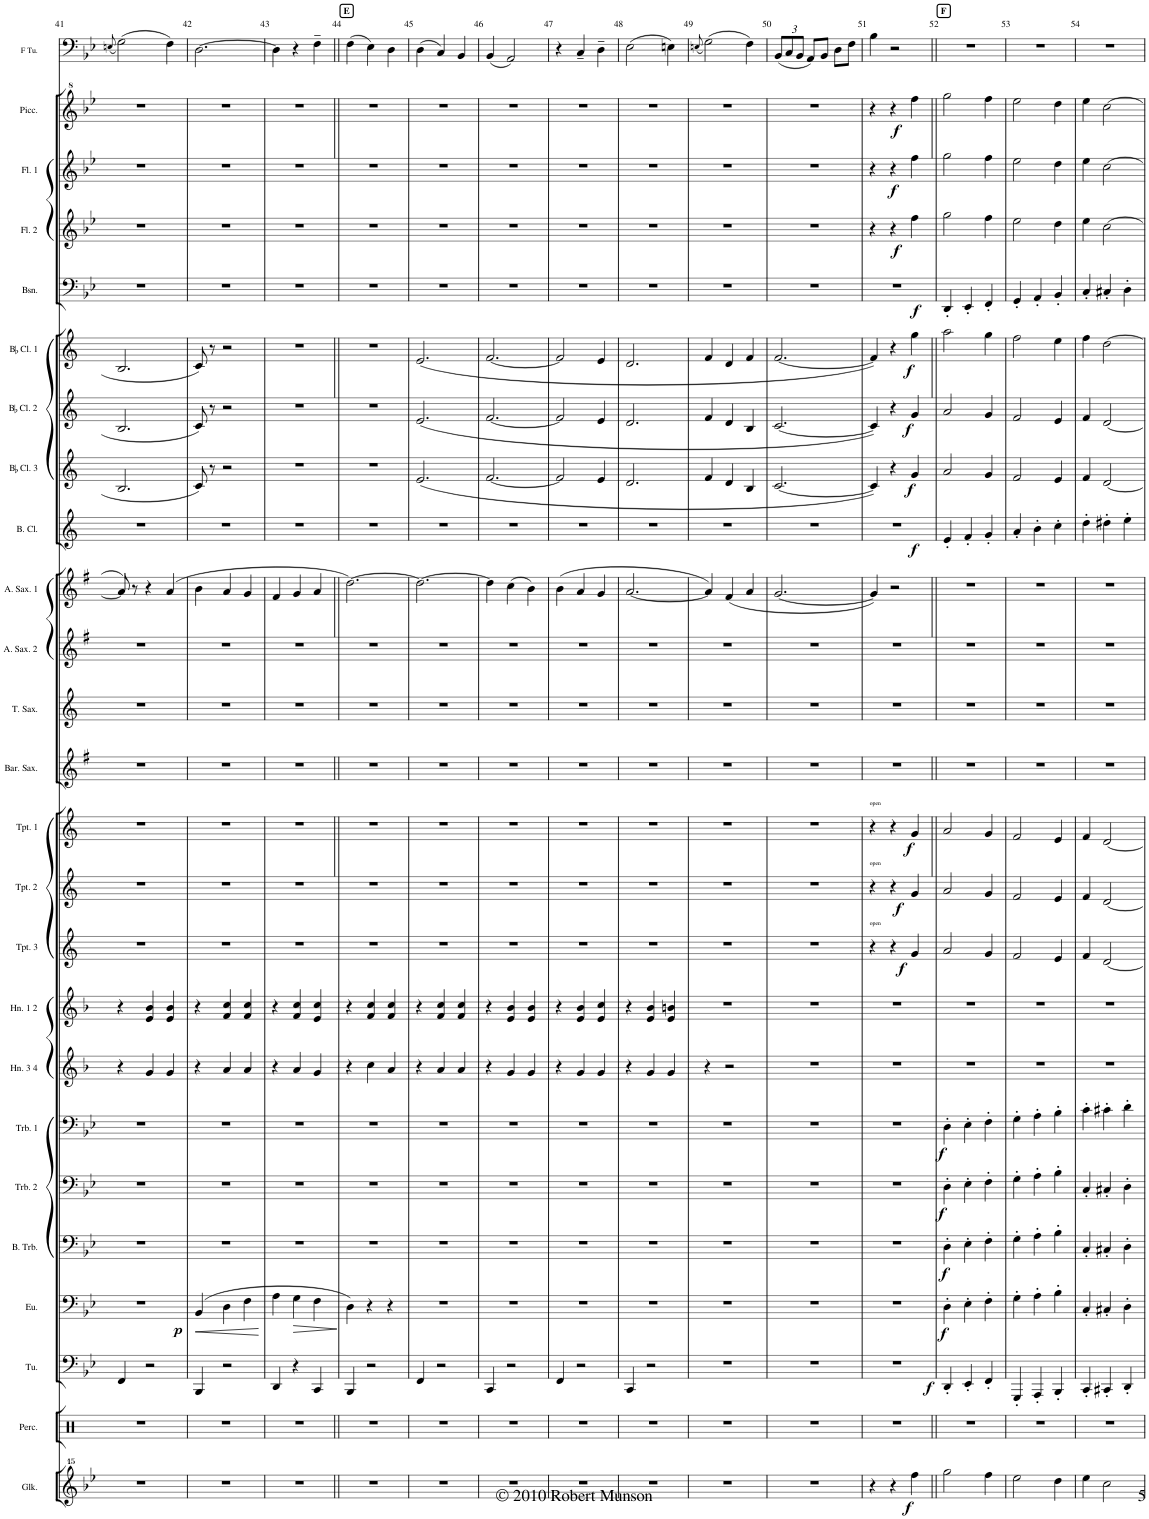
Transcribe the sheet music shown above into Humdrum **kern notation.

**kern	**dynam	**kern	**kern	**dynam	**kern	**dynam	**kern	**dynam	**kern	**dynam	**kern	**dynam	**kern	**kern	**kern	**dynam	**kern	**dynam	**kern	**dynam	**kern	**kern	**kern	**kern	**kern	**dynam	**kern	**dynam	**kern	**dynam	**kern	**dynam	**kern	**dynam	**kern	**dynam	**kern	**dynam	**kern	**dynam	**kern
*part25	*part25	*part24	*part23	*part23	*part22	*part22	*part21	*part21	*part20	*part20	*part19	*part19	*part18	*part17	*part16	*part16	*part15	*part15	*part14	*part14	*part13	*part12	*part11	*part10	*part9	*part9	*part8	*part8	*part7	*part7	*part6	*part6	*part5	*part5	*part4	*part4	*part3	*part3	*part2	*part2	*part1
*staff25	*staff25	*staff24	*staff23	*staff23	*staff22	*staff22	*staff21	*staff21	*staff20	*staff20	*staff19	*staff19	*staff18	*staff17	*staff16	*staff16	*staff15	*staff15	*staff14	*staff14	*staff13	*staff12	*staff11	*staff10	*staff9	*staff9	*staff8	*staff8	*staff7	*staff7	*staff6	*staff6	*staff5	*staff5	*staff4	*staff4	*staff3	*staff3	*staff2	*staff2	*staff1
*I"Glockenspiel	*	*I"Percussion	*I"Tuba	*	*I"Euphonium	*	*I"Bass Trombone	*	*I"Trombone 2	*	*I"Trombone 1	*	*I"Horn 3 4	*I"Horn 1 2	*I"BaccidentalFlat Trumpet 3	*	*I"BaccidentalFlat Trumpet 2	*	*I"BaccidentalFlat Trumpet 1	*	*I"Baritone Saxophone	*I"Tenor Saxophone	*I"Alto Saxophone 2	*I"Alto Saxophone 1	*I"Bass Clarinet	*	*I"BaccidentalFlat Clarinet 3	*	*I"BaccidentalFlat Clarinet 2	*	*I"BaccidentalFlat Clarinet 1	*	*I"Bassoon	*	*I"Flute 2	*	*I"Flute 1	*	*I"Piccolo	*	*I"Solo F Tuba
*I'Glk.	*	*I'Perc.	*I'Tu.	*	*I'Eu.	*	*I'B. Trb.	*	*I'Trb. 2	*	*I'Trb. 1	*	*I'Hn. 3 4	*I'Hn. 1 2	*I'Tpt. 3	*	*I'Tpt. 2	*	*I'Tpt. 1	*	*I'Bar. Sax.	*I'T. Sax.	*I'A. Sax. 2	*I'A. Sax. 1	*I'B. Cl.	*	*I'BaccidentalFlat Cl. 3	*	*I'BaccidentalFlat Cl. 2	*	*I'BaccidentalFlat Cl. 1	*	*I'Bsn.	*	*I'Fl. 2	*	*I'Fl. 1	*	*I'Picc.	*	*I'F Tu.
!!LO:PB:g=z
*clefG^^2	*	*clefX	*clefF4	*	*clefF4	*	*clefF4	*	*clefF4	*	*clefF4	*	*clefG2	*clefG2	*clefG2	*	*clefG2	*	*clefG2	*	*clefG2	*clefG2	*clefG2	*clefG2	*clefG2	*	*clefG2	*	*clefG2	*	*clefG2	*	*clefF4	*	*clefG2	*	*clefG2	*	*clefG^2	*	*clefF4
*	*	*	*	*	*	*	*	*	*	*	*	*	*Trd4c7	*Trd4c7	*Trd1c2	*	*Trd1c2	*	*Trd1c2	*	*Trd12c21	*Trd8c14	*Trd5c9	*Trd5c9	*Trd8c14	*	*Trd1c2	*	*Trd1c2	*	*Trd1c2	*	*	*	*	*	*	*	*Trd-7c-12	*	*
*k[b-e-]	*	*k[]	*k[b-e-]	*	*k[b-e-]	*	*k[b-e-]	*	*k[b-e-]	*	*k[b-e-]	*	*k[b-]	*k[b-]	*k[]	*	*k[]	*	*k[]	*	*k[f#]	*k[]	*k[f#]	*k[f#]	*k[]	*	*k[]	*	*k[]	*	*k[]	*	*k[b-e-]	*	*k[b-e-]	*	*k[b-e-]	*	*k[b-e-]	*	*k[b-e-]
*M3/4	*	*M3/4	*M3/4	*	*M3/4	*	*M3/4	*	*M3/4	*	*M3/4	*	*M3/4	*M3/4	*M3/4	*	*M3/4	*	*M3/4	*	*M3/4	*M3/4	*M3/4	*M3/4	*M3/4	*	*M3/4	*	*M3/4	*	*M3/4	*	*M3/4	*	*M3/4	*	*M3/4	*	*M3/4	*	*M3/4
=41	=41	=41	=41	=41	=41	=41	=41	=41	=41	=41	=41	=41	=41	=41	=41	=41	=41	=41	=41	=41	=41	=41	=41	=41	=41	=41	=41	=41	=41	=41	=41	=41	=41	=41	=41	=41	=41	=41	=41	=41	=41
.	.	.	.	.	.	.	.	.	.	.	.	.	.	.	.	.	.	.	.	.	.	.	.	.	.	.	.	.	.	.	.	.	.	.	.	.	.	.	.	.	(8qEn/
2.r	.	2.r	4FF/	.	2.r	.	2.r	.	2.r	.	2.r	.	4r	4r	2.r	.	2.r	.	2.r	.	2.r	2.r	2.r	8a/]	2.r	.	2.B/	.	2.B/	.	2.B/	.	2.r	.	2.r	.	2.r	.	2.r	.	(2G\)
.	.	.	.	.	.	.	.	.	.	.	.	.	.	.	.	.	.	.	.	.	.	.	.	8r	.	.	.	.	.	.	.	.	.	.	.	.	.	.	.	.	.
.	.	.	2r	.	.	.	.	.	.	.	.	.	4g/	4e/ 4b-/	.	.	.	.	.	.	.	.	.	4r	.	.	.	.	.	.	.	.	.	.	.	.	.	.	.	.	.
.	.	.	.	.	.	.	.	.	.	.	.	.	4g/	4e/ 4b-/	.	.	.	.	.	.	.	.	.	(4a/	.	.	.	.	.	.	.	.	.	.	.	.	.	.	.	.	4F\)
=42	=42	=42	=42	=42	=42	=42	=42	=42	=42	=42	=42	=42	=42	=42	=42	=42	=42	=42	=42	=42	=42	=42	=42	=42	=42	=42	=42	=42	=42	=42	=42	=42	=42	=42	=42	=42	=42	=42	=42	=42	=42
!	!	!	!	!	!	!LO:HP:b	!	!	!	!	!	!	!	!	!	!	!	!	!	!	!	!	!	!	!	!	!	!	!	!	!	!	!	!	!	!	!	!	!	!	!
!	!	!	!	!	!	!LO:DY:n=1:b	!	!	!	!	!	!	!	!	!	!	!	!	!	!	!	!	!	!	!	!	!	!	!	!	!	!	!	!	!	!	!	!	!	!	!
2.r	.	2.r	4BBB-/	.	(4BB-/	< p	2.r	.	2.r	.	2.r	.	4r	4r	2.r	.	2.r	.	2.r	.	2.r	2.r	2.r	4b\	2.r	.	8c/	.	8c/	.	8c/	.	2.r	.	2.r	.	2.r	.	2.r	.	[2.D\
.	.	.	.	.	.	.	.	.	.	.	.	.	.	.	.	.	.	.	.	.	.	.	.	.	.	.	8r	.	8r	.	8r	.	.	.	.	.	.	.	.	.	.
.	.	.	2r	.	4D\	.	.	.	.	.	.	.	4a/	4f/ 4cc/	.	.	.	.	.	.	.	.	.	4a/	.	.	2r	.	2r	.	2r	.	.	.	.	.	.	.	.	.	.
.	.	.	.	.	4F\	.	.	.	.	.	.	.	4a/	4f/ 4cc/	.	.	.	.	.	.	.	.	.	4g/	.	.	.	.	.	.	.	.	.	.	.	.	.	.	.	.	.
.	.	.	.	.	.	[	.	.	.	.	.	.	.	.	.	.	.	.	.	.	.	.	.	.	.	.	.	.	.	.	.	.	.	.	.	.	.	.	.	.	.
=43	=43	=43	=43	=43	=43	=43	=43	=43	=43	=43	=43	=43	=43	=43	=43	=43	=43	=43	=43	=43	=43	=43	=43	=43	=43	=43	=43	=43	=43	=43	=43	=43	=43	=43	=43	=43	=43	=43	=43	=43	=43
2.r	.	2.r	4DD/	.	4A\	.	2.r	.	2.r	.	2.r	.	4r	4r	2.r	.	2.r	.	2.r	.	2.r	2.r	2.r	4f#/	2.r	.	2.r	.	2.r	.	2.r	.	2.r	.	2.r	.	2.r	.	2.r	.	4D\]
!	!	!	!	!	!	!LO:HP:b	!	!	!	!	!	!	!	!	!	!	!	!	!	!	!	!	!	!	!	!	!	!	!	!	!	!	!	!	!	!	!	!	!	!	!
.	.	.	4r	.	4G\	>	.	.	.	.	.	.	4a/	4f/ 4cc/	.	.	.	.	.	.	.	.	.	4g/	.	.	.	.	.	.	.	.	.	.	.	.	.	.	.	.	4r
.	.	.	4CC/	.	4F\	.	.	.	.	.	.	.	4g/	4e/ 4cc/	.	.	.	.	.	.	.	.	.	4a/	.	.	.	.	.	.	.	.	.	.	.	.	.	.	.	.	4F~\
.	.	.	.	.	.	]	.	.	.	.	.	.	.	.	.	.	.	.	.	.	.	.	.	.	.	.	.	.	.	.	.	.	.	.	.	.	.	.	.	.	.
=44||	=44||	=44||	=44||	=44||	=44||	=44||	=44||	=44||	=44||	=44||	=44||	=44||	=44||	=44||	=44||	=44||	=44||	=44||	=44||	=44||	=44||	=44||	=44||	=44||	=44||	=44||	=44||	=44||	=44||	=44||	=44||	=44||	=44||	=44||	=44||	=44||	=44||	=44||	=44||	=44||	=44||
!	!	!	!	!	!	!	!	!	!	!	!	!	!	!	!	!	!	!	!	!	!	!	!	!	!	!	!	!	!	!	!	!	!	!	!	!	!	!	!	!	!LO:TX:a:B:t=E
2.r	.	2.r	4BBB-/	.	4D\)	.	2.r	.	2.r	.	2.r	.	4r	4r	2.r	.	2.r	.	2.r	.	2.r	2.r	2.r	[2.dd\)	2.r	.	2.r	.	2.r	.	2.r	.	2.r	.	2.r	.	2.r	.	2.r	.	(4F\
.	.	.	2r	.	4r	.	.	.	.	.	.	.	4cc\	4f/ 4cc/	.	.	.	.	.	.	.	.	.	.	.	.	.	.	.	.	.	.	.	.	.	.	.	.	.	.	4E-\)
.	.	.	.	.	4r	.	.	.	.	.	.	.	4a/	4f/ 4cc/	.	.	.	.	.	.	.	.	.	.	.	.	.	.	.	.	.	.	.	.	.	.	.	.	.	.	4D\
=45	=45	=45	=45	=45	=45	=45	=45	=45	=45	=45	=45	=45	=45	=45	=45	=45	=45	=45	=45	=45	=45	=45	=45	=45	=45	=45	=45	=45	=45	=45	=45	=45	=45	=45	=45	=45	=45	=45	=45	=45	=45
2.r	.	2.r	4FF/	.	2.r	.	2.r	.	2.r	.	2.r	.	4r	4r	2.r	.	2.r	.	2.r	.	2.r	2.r	2.r	2.dd\_	2.r	.	(2.e/	.	(2.e/	.	(2.e/	.	2.r	.	2.r	.	2.r	.	2.r	.	(4D\
.	.	.	2r	.	.	.	.	.	.	.	.	.	4a/	4f/ 4cc/	.	.	.	.	.	.	.	.	.	.	.	.	.	.	.	.	.	.	.	.	.	.	.	.	.	.	4C/)
.	.	.	.	.	.	.	.	.	.	.	.	.	4a/	4f/ 4cc/	.	.	.	.	.	.	.	.	.	.	.	.	.	.	.	.	.	.	.	.	.	.	.	.	.	.	4BB-/
=46	=46	=46	=46	=46	=46	=46	=46	=46	=46	=46	=46	=46	=46	=46	=46	=46	=46	=46	=46	=46	=46	=46	=46	=46	=46	=46	=46	=46	=46	=46	=46	=46	=46	=46	=46	=46	=46	=46	=46	=46	=46
2.r	.	2.r	4CC/	.	2.r	.	2.r	.	2.r	.	2.r	.	4r	4r	2.r	.	2.r	.	2.r	.	2.r	2.r	2.r	4dd\]	2.r	.	[2.f/	.	[2.f/	.	[2.f/	.	2.r	.	2.r	.	2.r	.	2.r	.	(4BB-/
.	.	.	2r	.	.	.	.	.	.	.	.	.	4g/	4e/ 4b-/	.	.	.	.	.	.	.	.	.	(4cc\	.	.	.	.	.	.	.	.	.	.	.	.	.	.	.	.	2AA/)
.	.	.	.	.	.	.	.	.	.	.	.	.	4g/	4e/ 4b-/	.	.	.	.	.	.	.	.	.	4b\)	.	.	.	.	.	.	.	.	.	.	.	.	.	.	.	.	.
=47	=47	=47	=47	=47	=47	=47	=47	=47	=47	=47	=47	=47	=47	=47	=47	=47	=47	=47	=47	=47	=47	=47	=47	=47	=47	=47	=47	=47	=47	=47	=47	=47	=47	=47	=47	=47	=47	=47	=47	=47	=47
2.r	.	2.r	4FF/	.	2.r	.	2.r	.	2.r	.	2.r	.	4r	4r	2.r	.	2.r	.	2.r	.	2.r	2.r	2.r	(4b\	2.r	.	2f/]	.	2f/]	.	2f/]	.	2.r	.	2.r	.	2.r	.	2.r	.	4r
.	.	.	2r	.	.	.	.	.	.	.	.	.	4g/	4e/ 4b-/	.	.	.	.	.	.	.	.	.	4a/	.	.	.	.	.	.	.	.	.	.	.	.	.	.	.	.	4C~/
.	.	.	.	.	.	.	.	.	.	.	.	.	4g/	4e/ 4cc/	.	.	.	.	.	.	.	.	.	4g/	.	.	4e/	.	4e/	.	4e/	.	.	.	.	.	.	.	.	.	4D~\
=48	=48	=48	=48	=48	=48	=48	=48	=48	=48	=48	=48	=48	=48	=48	=48	=48	=48	=48	=48	=48	=48	=48	=48	=48	=48	=48	=48	=48	=48	=48	=48	=48	=48	=48	=48	=48	=48	=48	=48	=48	=48
2.r	.	2.r	4CC/	.	2.r	.	2.r	.	2.r	.	2.r	.	4r	4r	2.r	.	2.r	.	2.r	.	2.r	2.r	2.r	[2.a/	2.r	.	2.d/	.	2.d/	.	2.d/	.	2.r	.	2.r	.	2.r	.	2.r	.	(2E-\
.	.	.	2r	.	.	.	.	.	.	.	.	.	4g/	4e/ 4b-/	.	.	.	.	.	.	.	.	.	.	.	.	.	.	.	.	.	.	.	.	.	.	.	.	.	.	.
.	.	.	.	.	.	.	.	.	.	.	.	.	4g/	4e/ 4bn/	.	.	.	.	.	.	.	.	.	.	.	.	.	.	.	.	.	.	.	.	.	.	.	.	.	.	4En\)
=49	=49	=49	=49	=49	=49	=49	=49	=49	=49	=49	=49	=49	=49	=49	=49	=49	=49	=49	=49	=49	=49	=49	=49	=49	=49	=49	=49	=49	=49	=49	=49	=49	=49	=49	=49	=49	=49	=49	=49	=49	=49
.	.	.	.	.	.	.	.	.	.	.	.	.	.	.	.	.	.	.	.	.	.	.	.	.	.	.	.	.	.	.	.	.	.	.	.	.	.	.	.	.	(8qEn/
2.r	.	2.r	2.r	.	2.r	.	2.r	.	2.r	.	2.r	.	4r	2.r	2.r	.	2.r	.	2.r	.	2.r	2.r	2.r	4a/])	2.r	.	4f/	.	4f/	.	4f/	.	2.r	.	2.r	.	2.r	.	2.r	.	(2G\)
.	.	.	.	.	.	.	.	.	.	.	.	.	2r	.	.	.	.	.	.	.	.	.	.	(4f#/	.	.	4d/	.	4d/	.	4d/	.	.	.	.	.	.	.	.	.	.
.	.	.	.	.	.	.	.	.	.	.	.	.	.	.	.	.	.	.	.	.	.	.	.	4a/	.	.	4B/	.	4B/	.	4f/	.	.	.	.	.	.	.	.	.	4F\)
=50	=50	=50	=50	=50	=50	=50	=50	=50	=50	=50	=50	=50	=50	=50	=50	=50	=50	=50	=50	=50	=50	=50	=50	=50	=50	=50	=50	=50	=50	=50	=50	=50	=50	=50	=50	=50	=50	=50	=50	=50	=50
*	*	*	*	*	*	*	*	*	*	*	*	*	*	*	*	*	*	*	*	*	*	*	*	*	*	*	*	*	*	*	*	*	*	*	*	*	*	*	*	*	*Xbrackettup
2.r	.	2.r	2.r	.	2.r	.	2.r	.	2.r	.	2.r	.	2.r	2.r	2.r	.	2.r	.	2.r	.	2.r	2.r	2.r	[2.g/	2.r	.	[2.c/	.	[2.c/	.	[2.f/	.	2.r	.	2.r	.	2.r	.	2.r	.	(12BB-/L
.	.	.	.	.	.	.	.	.	.	.	.	.	.	.	.	.	.	.	.	.	.	.	.	.	.	.	.	.	.	.	.	.	.	.	.	.	.	.	.	.	12C/
.	.	.	.	.	.	.	.	.	.	.	.	.	.	.	.	.	.	.	.	.	.	.	.	.	.	.	.	.	.	.	.	.	.	.	.	.	.	.	.	.	12BB-/J
.	.	.	.	.	.	.	.	.	.	.	.	.	.	.	.	.	.	.	.	.	.	.	.	.	.	.	.	.	.	.	.	.	.	.	.	.	.	.	.	.	8AA/L)
.	.	.	.	.	.	.	.	.	.	.	.	.	.	.	.	.	.	.	.	.	.	.	.	.	.	.	.	.	.	.	.	.	.	.	.	.	.	.	.	.	8BB-/J
.	.	.	.	.	.	.	.	.	.	.	.	.	.	.	.	.	.	.	.	.	.	.	.	.	.	.	.	.	.	.	.	.	.	.	.	.	.	.	.	.	8D\L
.	.	.	.	.	.	.	.	.	.	.	.	.	.	.	.	.	.	.	.	.	.	.	.	.	.	.	.	.	.	.	.	.	.	.	.	.	.	.	.	.	8F\J
=51	=51	=51	=51	=51	=51	=51	=51	=51	=51	=51	=51	=51	=51	=51	=51	=51	=51	=51	=51	=51	=51	=51	=51	=51	=51	=51	=51	=51	=51	=51	=51	=51	=51	=51	=51	=51	=51	=51	=51	=51	=51
!	!	!	!	!	!	!	!	!	!	!	!	!	!	!	!	!	!	!	!LO:TX:a:t=open	!	!	!	!	!	!	!	!	!	!	!	!	!	!	!	!	!	!	!	!	!	!
!	!	!	!	!	!	!	!	!	!	!	!	!	!	!	!	!	!LO:TX:a:t=open	!	!	!	!	!	!	!	!	!	!	!	!	!	!	!	!	!	!	!	!	!	!	!	!
!	!	!	!	!	!	!	!	!	!	!	!	!	!	!	!LO:TX:a:t=open	!	!	!	!	!	!	!	!	!	!	!	!	!	!	!	!	!	!	!	!	!	!	!	!	!	!
!	!	!	!	!	!	!	!	!	!	!	!	!	!	!	!	!	!	!	!	!	!	!	!	!	!	!LO:DY:b	!	!	!	!	!	!	!	!LO:DY:b	!	!	!	!	!	!	!
4r	.	2.r	2.r	.	2.r	.	2.r	.	2.r	.	2.r	.	2.r	2.r	4r	.	4r	.	4r	.	2.r	2.r	2.r	4g/])	2.r	f	4c/])	.	4c/])	.	4f/])	.	2.r	f	4r	.	4r	.	4r	.	4B-\
!	!	!	!	!	!	!	!	!	!	!	!	!	!	!	!	!LO:DY:b	!	!LO:DY:b	!	!	!	!	!	!	!	!	!	!	!	!	!	!	!	!	!	!LO:DY:b	!	!LO:DY:b	!	!LO:DY:b	!
4r	.	.	.	.	.	.	.	.	.	.	.	.	.	.	4r	f	4r	f	4r	.	.	.	.	2r	.	.	4r	.	4r	.	4r	.	.	.	4r	f	4r	f	4r	f	2r
!	!LO:DY:b	!	!	!	!	!	!	!	!	!	!	!	!	!	!	!	!	!	!	!LO:DY:b	!	!	!	!	!	!	!	!LO:DY:b	!	!LO:DY:b	!	!LO:DY:b	!	!	!	!	!	!	!	!	!
4ffff\	f	.	.	.	.	.	.	.	.	.	.	.	.	.	4g/	.	4g/	.	4g/	f	.	.	.	.	.	.	4g/	f	4g/	f	4gg\	f	.	.	4ff\	.	4ff\	.	4fff\	.	.
=52||	=52||	=52||	=52||	=52||	=52||	=52||	=52||	=52||	=52||	=52||	=52||	=52||	=52||	=52||	=52||	=52||	=52||	=52||	=52||	=52||	=52||	=52||	=52||	=52||	=52||	=52||	=52||	=52||	=52||	=52||	=52||	=52||	=52||	=52||	=52||	=52||	=52||	=52||	=52||	=52||	=52||
!	!	!	!	!	!	!	!	!	!	!	!	!	!	!	!	!	!	!	!	!	!	!	!	!	!	!	!	!	!	!	!	!	!	!	!	!	!	!	!	!	!LO:TX:a:B:t=F
!	!	!	!	!LO:DY:b	!	!LO:DY:b	!	!LO:DY:b	!	!LO:DY:b	!	!LO:DY:b	!	!	!	!	!	!	!	!	!	!	!	!	!	!	!	!	!	!	!	!	!	!	!	!	!	!	!	!	!
2gggg\	.	2.r	4DD'/	f	4D'\	f	4D'\	f	4D'\	f	4D'\	f	2.r	2.r	2a/	.	2a/	.	2a/	.	2.r	2.r	2.r	2.r	4e'/	.	2a/	.	2a/	.	2aa\	.	4DD'/	.	2gg\	.	2gg\	.	2ggg\	.	2.r
.	.	.	4EE-'/	.	4E-'\	.	4E-'\	.	4E-'\	.	4E-'\	.	.	.	.	.	.	.	.	.	.	.	.	.	4f'/	.	.	.	.	.	.	.	4EE-'/	.	.	.	.	.	.	.	.
4ffff\	.	.	4FF'/	.	4F'\	.	4F'\	.	4F'\	.	4F'\	.	.	.	4g/	.	4g/	.	4g/	.	.	.	.	.	4g'/	.	4g/	.	4g/	.	4gg\	.	4FF'/	.	4ff\	.	4ff\	.	4fff\	.	.
=53	=53	=53	=53	=53	=53	=53	=53	=53	=53	=53	=53	=53	=53	=53	=53	=53	=53	=53	=53	=53	=53	=53	=53	=53	=53	=53	=53	=53	=53	=53	=53	=53	=53	=53	=53	=53	=53	=53	=53	=53	=53
2eeee-\	.	2.r	4GGG'/	.	4G'\	.	4G'\	.	4G'\	.	4G'\	.	2.r	2.r	2f/	.	2f/	.	2f/	.	2.r	2.r	2.r	2.r	4a'/	.	2f/	.	2f/	.	2ff\	.	4GG'/	.	2ee-\	.	2ee-\	.	2eee-\	.	2.r
.	.	.	4AAA'/	.	4A'\	.	4A'\	.	4A'\	.	4A'\	.	.	.	.	.	.	.	.	.	.	.	.	.	4b'\	.	.	.	.	.	.	.	4AA'/	.	.	.	.	.	.	.	.
4dddd\	.	.	4BBB-'/	.	4B-'\	.	4B-'\	.	4B-'\	.	4B-'\	.	.	.	4e/	.	4e/	.	4e/	.	.	.	.	.	4cc'\	.	4e/	.	4e/	.	4ee\	.	4BB-'/	.	4dd\	.	4dd\	.	4ddd\	.	.
=54	=54	=54	=54	=54	=54	=54	=54	=54	=54	=54	=54	=54	=54	=54	=54	=54	=54	=54	=54	=54	=54	=54	=54	=54	=54	=54	=54	=54	=54	=54	=54	=54	=54	=54	=54	=54	=54	=54	=54	=54	=54
4eeee-\	.	2.r	4CC'/	.	4C'/	.	4C'/	.	4C'/	.	4c'\	.	2.r	2.r	4f/	.	4f/	.	4f/	.	2.r	2.r	2.r	2.r	4dd'\	.	4f/	.	4f/	.	4ff\	.	4C'/	.	4ee-\	.	4ee-\	.	4eee-\	.	2.r
2cccc\	.	.	4CC#X'/	.	4C#X'/	.	4C#X'/	.	4C#X'/	.	4c#X'\	.	.	.	[2d/	.	[2d/	.	[2d/	.	.	.	.	.	4dd#X'\	.	[2d/	.	[2d/	.	[2dd\	.	4C#X'/	.	[2cc\	.	[2cc\	.	[2ccc\	.	.
.	.	.	4DD'/	.	4D'\	.	4D'\	.	4D'\	.	4d'\	.	.	.	.	.	.	.	.	.	.	.	.	.	4ee'\	.	.	.	.	.	.	.	4D'\	.	.	.	.	.	.	.	.
=	=	=	=	=	=	=	=	=	=	=	=	=	=	=	=	=	=	=	=	=	=	=	=	=	=	=	=	=	=	=	=	=	=	=	=	=	=	=	=	=	=
*-	*-	*-	*-	*-	*-	*-	*-	*-	*-	*-	*-	*-	*-	*-	*-	*-	*-	*-	*-	*-	*-	*-	*-	*-	*-	*-	*-	*-	*-	*-	*-	*-	*-	*-	*-	*-	*-	*-	*-	*-	*-
